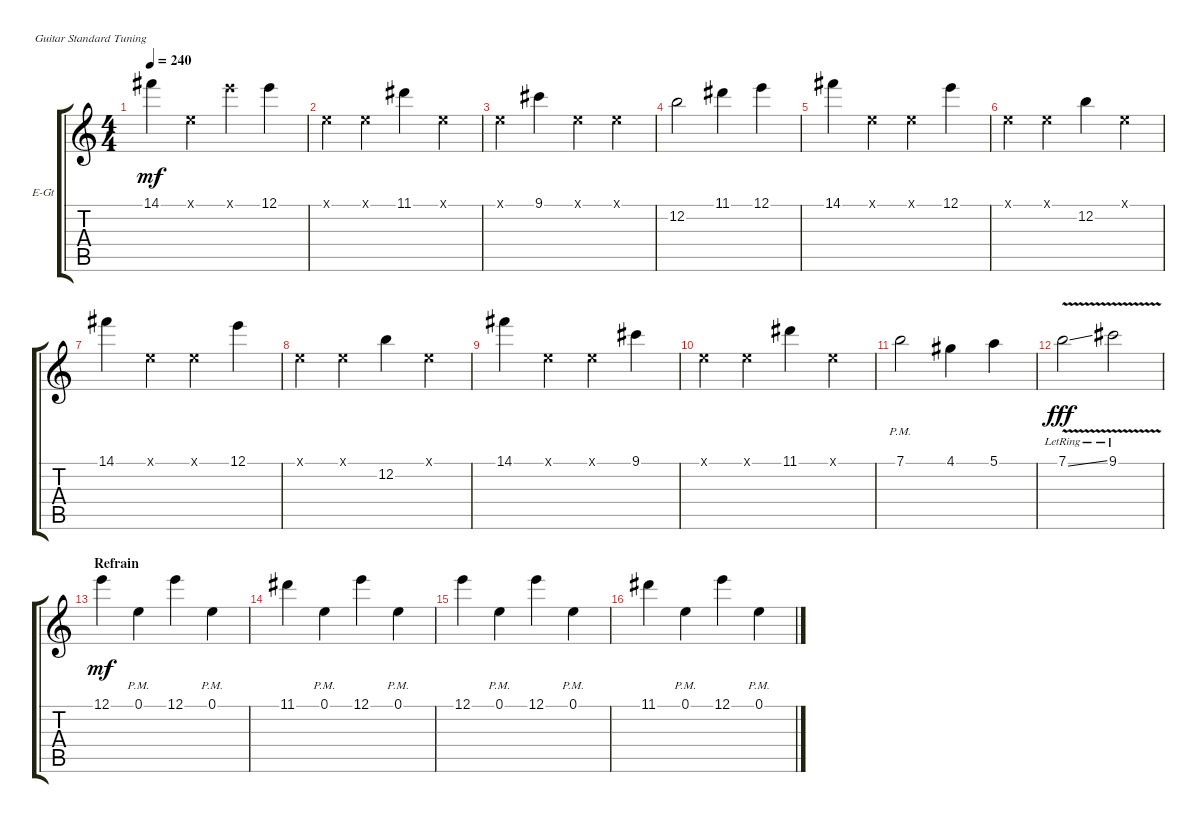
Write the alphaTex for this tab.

\defaultSystemsLayout 4
\bracketExtendMode groupsimilarinstruments
\firstSystemTrackNameOrientation horizontal
\otherSystemsTrackNameOrientation horizontal
\track ("Lead Guitar" "E-Gt") {instrument overdrivenguitar}
\staff {score tabs}
\tuning (E4 B3 G3 D3 A2 E2)
\ts (4 4)
\tempo 240
\clef g2
\ks c
14.1.4{dy mf} 0.1{x}.4 12.1{x}.4 12.1.4 |
0.1{x}.4 0.1{x}.4 11.1.4 0.1{x}.4 |
0.1{x}.4 9.1.4 0.1{x}.4 0.1{x}.4 |
12.2.2 11.1.4 12.1.4 |
14.1.4 0.1{x}.4 0.1{x}.4 12.1.4 |
0.1{x}.4 0.1{x}.4 12.2.4 0.1{x}.4 |
14.1.4 0.1{x}.4 0.1{x}.4 12.1.4 |
0.1{x}.4 0.1{x}.4 12.2.4 0.1{x}.4 |
14.1.4 0.1{x}.4 0.1{x}.4 9.1.4 |
0.1{x}.4 0.1{x}.4 11.1.4 0.1{x}.4 |
7.1{pm}.2 4.1.4 5.1.4 |
7.1{v ss lr}.2{dy fff} 9.1{v lr}.2 |
\section ("" "Refrain")
12.1.4{dy mf} 0.1{pm}.4 12.1.4 0.1{pm}.4 |
11.1.4 0.1{pm}.4 12.1.4 0.1{pm}.4 |
12.1.4 0.1{pm}.4 12.1.4 0.1{pm}.4 |
11.1.4 0.1{pm}.4 12.1.4 0.1{pm}.4
